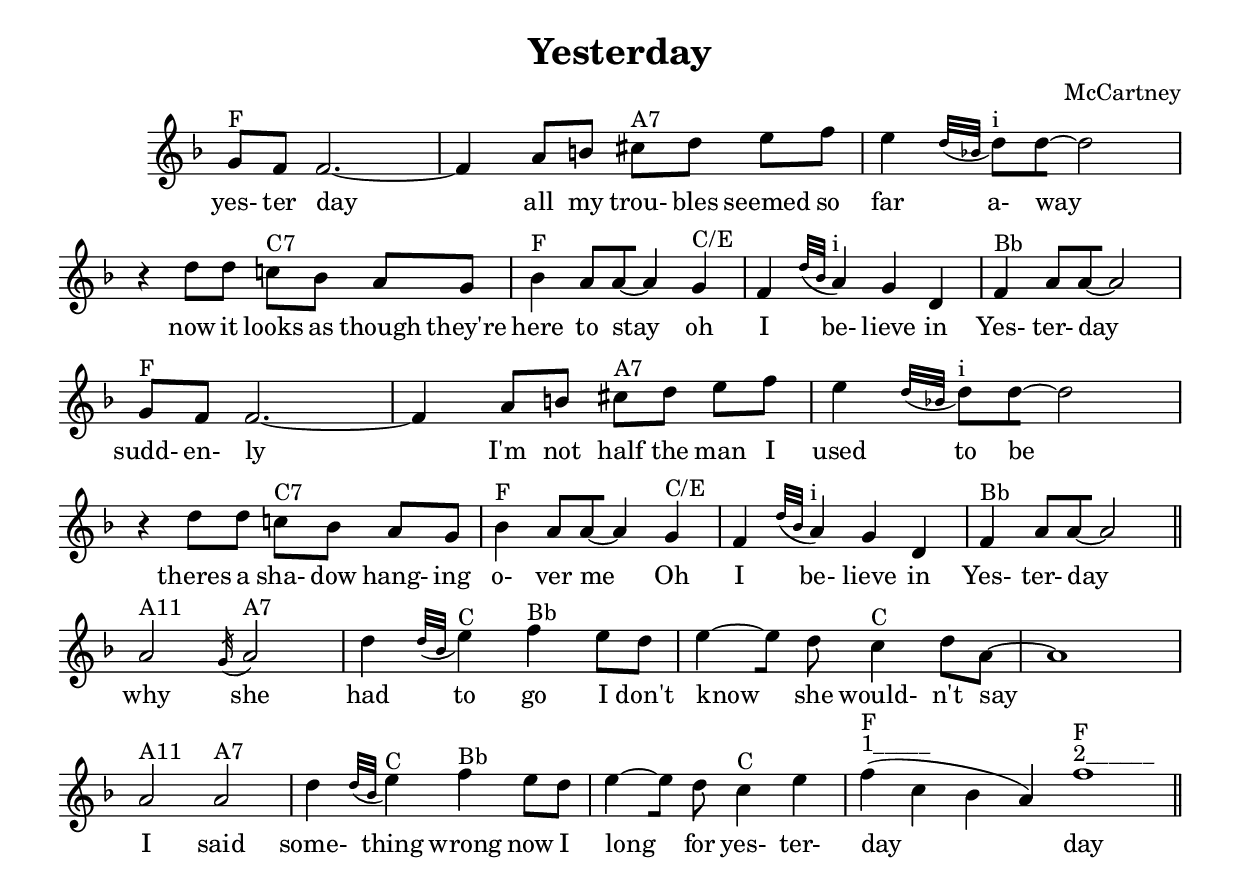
#(ly:set-option 'midi-extension "mid")
\version "2.12.3"
\include "english.ly"
\header{ 
title = "Yesterday"
composer = "McCartney"
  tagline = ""  % removed 
}
%{
 Filename: yesterday
Key: F
Mode: major
Title: Yesterday
Author: McCartney
Time: 4/4
EnteredBy: John Rothfield

      F             Em7   A7   *   Dmi  Dmi/C 
1) |  RS S -- --  | -- GM P#D NS | N DD -- -- |
      yes-ter day      all my trou-bles seemed so far a- way

  Bb    C7      F       C/E  Dmi G     Bb   F 
| -- DD Pm GR | m GG -- R- | S G R D | S GG - - ||
                                   * 
now it looks as though they're here to stay oh I be-lieve in  Yes-ter-day

      F              Em7   A7    *   Dmi  Dmi/C 
2) |  RS S- -- --  | -- GM P#D  NS | N DD -- -- |
      sudd- en- ly   I'm  not half the  man I  used  to be

     Bb    C7      F       C/E  Dmi G     Bb   F 
   | -- DD Pm GR | m GG -- R- | S G R D | S GG - - :|
                                      *
        theres a sha-  dow hang-ing o-ver  me Oh I be-lieve in  Yes-ter-day


      A11  A7     Dmi
                    C Bb  Dmi/A      C        F
          R           *        G 
3) || G -  G - |  D N S-  ND | N- -D P   DG | - - - - |
      why she     had  to  go  I  don't   know  she would- n't   say

     A11 A7    Dmi Bb Dmi/A      C      F           F
                 C         Gm           1_____      2______
                   *                    *           *           
   | G - G - | D N S- ND | N- -D P N | (S P m G) :| S - - -     ||
     I said some-thing wrong now I long for  yes-ter-day day 

 
 
 %}
  
melody = {
\once \override Staff.TimeSignature #'stencil = ##f
\clef treble
\key c \major
\autoBeamOn  
\cadenzaOn
\bar "|" d'8^"F"[ c'8] c'2.~ \bar "|" c'4 e'8[ fs'8] gs'8^"A7"[ a'8] b'8[ c''8] \bar "|" b'4 \acciaccatura { a'32[ f'32] }a'8^"i"[ a'8~ a'2] \bar "|"  \break        
 \bar "|" r4 a'8[ a'8] g'8^"C7"[ f'8] e'8[ d'8] \bar "|" f'4^"F" e'8[ e'8~ e'4] d'4^"C/E" \bar "|" c'4 \acciaccatura { a'32[ f'32] }e'4^"i" d'4 a4 \bar "|" c'4^"Bb" e'8[ e'8~ e'2] \bar "||"   \break        
 \bar "|" d'8^"F"[ c'8] c'2.~ \bar "|" c'4 e'8[ fs'8] gs'8^"A7"[ a'8] b'8[ c''8] \bar "|" b'4 \acciaccatura { a'32[ f'32] }a'8^"i"[ a'8~ a'2] \bar "|"  \break        
 \bar "|" r4 a'8[ a'8] g'8^"C7"[ f'8] e'8[ d'8] \bar "|" f'4^"F" e'8[ e'8~ e'4] d'4^"C/E" \bar "|" c'4 \acciaccatura { a'32[ f'32] }e'4^"i" d'4 a4 \bar "|" c'4^"Bb" e'8[ e'8~ e'2] \bar ":|"  \break        
 \bar "||"  e'2^"A11" \acciaccatura { d'32 }e'2^"A7" \bar "|" a'4 \acciaccatura { a'32[ f'32] }b'4^"C" c''4^"Bb" b'8[ a'8] \bar "|" b'4~[ b'8] a'8 g'4^"C" a'8[ e'8]~ \bar "|" e'1 \bar "|"  \break        
 \bar "|" e'2^"A11" e'2^"A7" \bar "|" a'4 \acciaccatura { a'32[ f'32] }b'4^"C" c''4^"Bb" b'8[ a'8] \bar "|" b'4~[ b'8] a'8 g'4^"C" b'4 \bar "|" c''4(^"1_____"^"F" g'4 f'4 e'4) \bar ":|" c''1^"2______"^"F" \bar "||"   \break        

}

text = \lyricmode {
  yes- ter day all my trou- bles seemed so far a- way now it looks as though they're here to stay oh I be- lieve in Yes- ter- day sudd- en- ly I'm not half the man I used to be theres a sha- dow hang- ing o- ver me Oh I be- lieve in Yes- ter- day why she had to go I don't know she would- n't say I said some- thing wrong now I long for yes- ter- day day
}

\score{
\transpose c' f'
<<
  \new Voice = "one" {
    \melody
  }
  \new Lyrics \lyricsto "one" \text
>>
\layout {
  \context {
       \Score
    \remove "Bar_number_engraver"
  } 
  }
\midi { 
  \context {
    \Score
    tempoWholesPerMinute = #(ly:make-moment 200 4)
   }
 }
}
